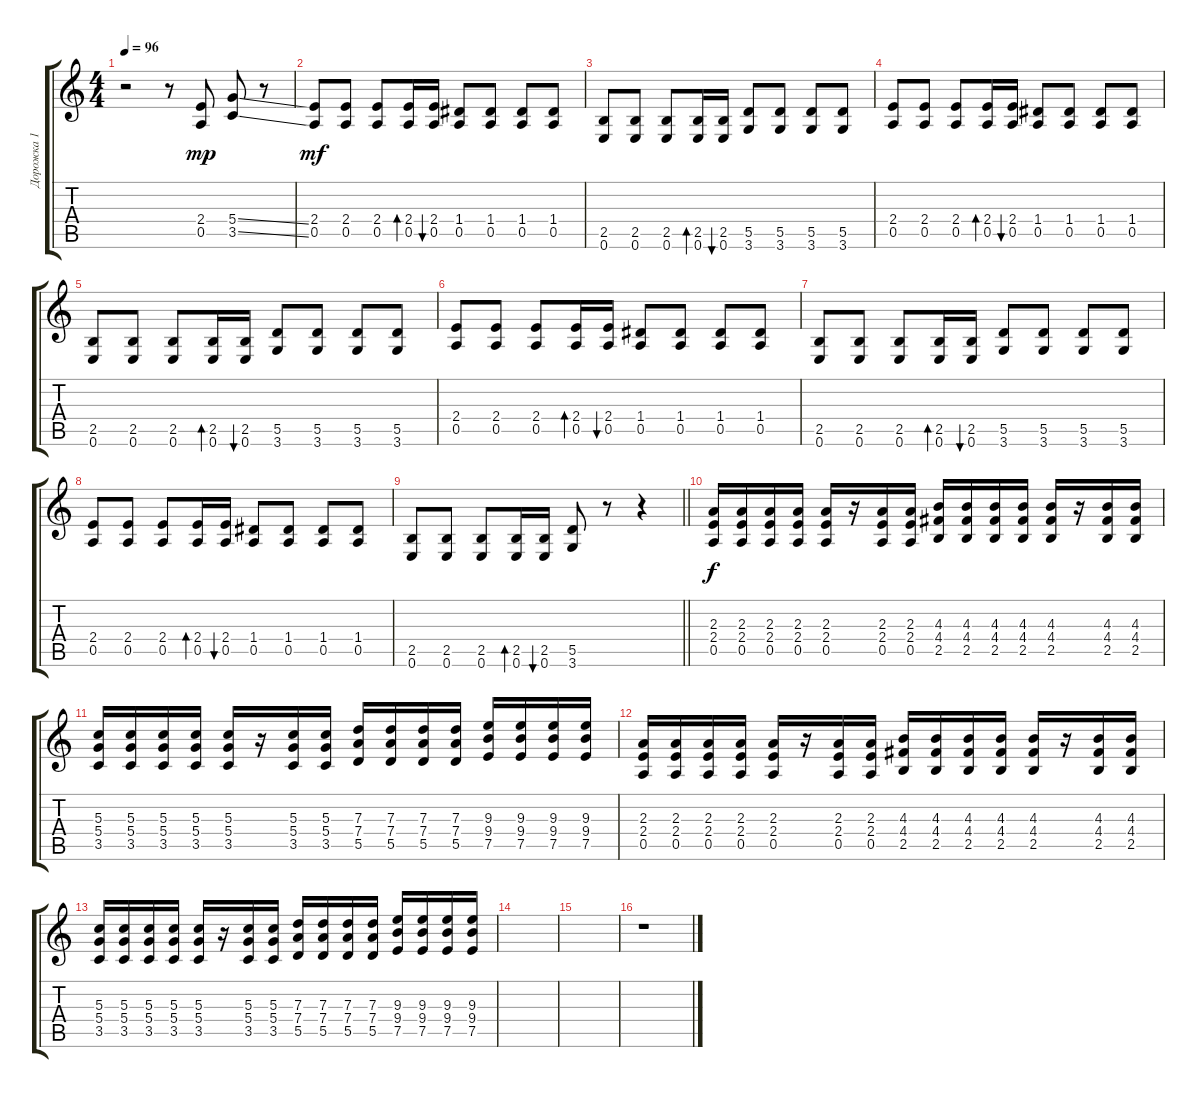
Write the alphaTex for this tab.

\track ("Дорожка 1" "Дорожка 1") {instrument overdrivenguitar}
\staff {score tabs}
\tuning (E4 B3 G3 D3 A2 E2) {hide}
\ts (4 4)
\tempo 96
\clef g2
\ks c
r.2{dy p} r.8 (2.4 0.5).8{dy mp} (5.4{ss} 3.5{ss}).8 r.8 |
(2.4 0.5).8{dy mf} (2.4 0.5).8 (2.4 0.5).8 (2.4 0.5).16{bd 60} (2.4 0.5).16{bu 60} (1.4 0.5).8 (1.4 0.5).8 (1.4 0.5).8 (1.4 0.5).8 |
(2.5 0.6).8 (2.5 0.6).8 (2.5 0.6).8 (2.5 0.6).16{bd 60} (2.5 0.6).16{bu 60} (5.5 3.6).8 (5.5 3.6).8 (5.5 3.6).8 (5.5 3.6).8 |
(2.4 0.5).8 (2.4 0.5).8 (2.4 0.5).8 (2.4 0.5).16{bd 60} (2.4 0.5).16{bu 60} (1.4 0.5).8 (1.4 0.5).8 (1.4 0.5).8 (1.4 0.5).8 |
(2.5 0.6).8 (2.5 0.6).8 (2.5 0.6).8 (2.5 0.6).16{bd 60} (2.5 0.6).16{bu 60} (5.5 3.6).8 (5.5 3.6).8 (5.5 3.6).8 (5.5 3.6).8 |
(2.4 0.5).8 (2.4 0.5).8 (2.4 0.5).8 (2.4 0.5).16{bd 60} (2.4 0.5).16{bu 60} (1.4 0.5).8 (1.4 0.5).8 (1.4 0.5).8 (1.4 0.5).8 |
(2.5 0.6).8 (2.5 0.6).8 (2.5 0.6).8 (2.5 0.6).16{bd 60} (2.5 0.6).16{bu 60} (5.5 3.6).8 (5.5 3.6).8 (5.5 3.6).8 (5.5 3.6).8 |
(2.4 0.5).8 (2.4 0.5).8 (2.4 0.5).8 (2.4 0.5).16{bd 60} (2.4 0.5).16{bu 60} (1.4 0.5).8 (1.4 0.5).8 (1.4 0.5).8 (1.4 0.5).8 |
\barLineRight lightlight
(2.5 0.6).8 (2.5 0.6).8 (2.5 0.6).8 (2.5 0.6).16{bd 60} (2.5 0.6).16{bu 60} (5.5 3.6).8 r.8 r.4 |
(2.3 2.4 0.5).16{dy f} (2.3 2.4 0.5).16 (2.3 2.4 0.5).16 (2.3 2.4 0.5).16 (2.3 2.4 0.5).16 r.16 (2.3 2.4 0.5).16 (2.3 2.4 0.5).16 (4.3 4.4 2.5).16 (4.3 4.4 2.5).16 (4.3 4.4 2.5).16 (4.3 4.4 2.5).16 (4.3 4.4 2.5).16 r.16 (4.3 4.4 2.5).16 (4.3 4.4 2.5).16 |
(5.3 5.4 3.5).16 (5.3 5.4 3.5).16 (5.3 5.4 3.5).16 (5.3 5.4 3.5).16 (5.3 5.4 3.5).16 r.16 (5.3 5.4 3.5).16 (5.3 5.4 3.5).16 (7.3 7.4 5.5).16 (7.3 7.4 5.5).16 (7.3 7.4 5.5).16 (7.3 7.4 5.5).16 (9.3 9.4 7.5).16 (9.3 9.4 7.5).16 (9.3 9.4 7.5).16 (9.3 9.4 7.5).16 |
(2.3 2.4 0.5).16 (2.3 2.4 0.5).16 (2.3 2.4 0.5).16 (2.3 2.4 0.5).16 (2.3 2.4 0.5).16 r.16 (2.3 2.4 0.5).16 (2.3 2.4 0.5).16 (4.3 4.4 2.5).16 (4.3 4.4 2.5).16 (4.3 4.4 2.5).16 (4.3 4.4 2.5).16 (4.3 4.4 2.5).16 r.16 (4.3 4.4 2.5).16 (4.3 4.4 2.5).16 |
(5.3 5.4 3.5).16 (5.3 5.4 3.5).16 (5.3 5.4 3.5).16 (5.3 5.4 3.5).16 (5.3 5.4 3.5).16 r.16 (5.3 5.4 3.5).16 (5.3 5.4 3.5).16 (7.3 7.4 5.5).16 (7.3 7.4 5.5).16 (7.3 7.4 5.5).16 (7.3 7.4 5.5).16 (9.3 9.4 7.5).16 (9.3 9.4 7.5).16 (9.3 9.4 7.5).16 (9.3 9.4 7.5).16 |
|
|
r.1
